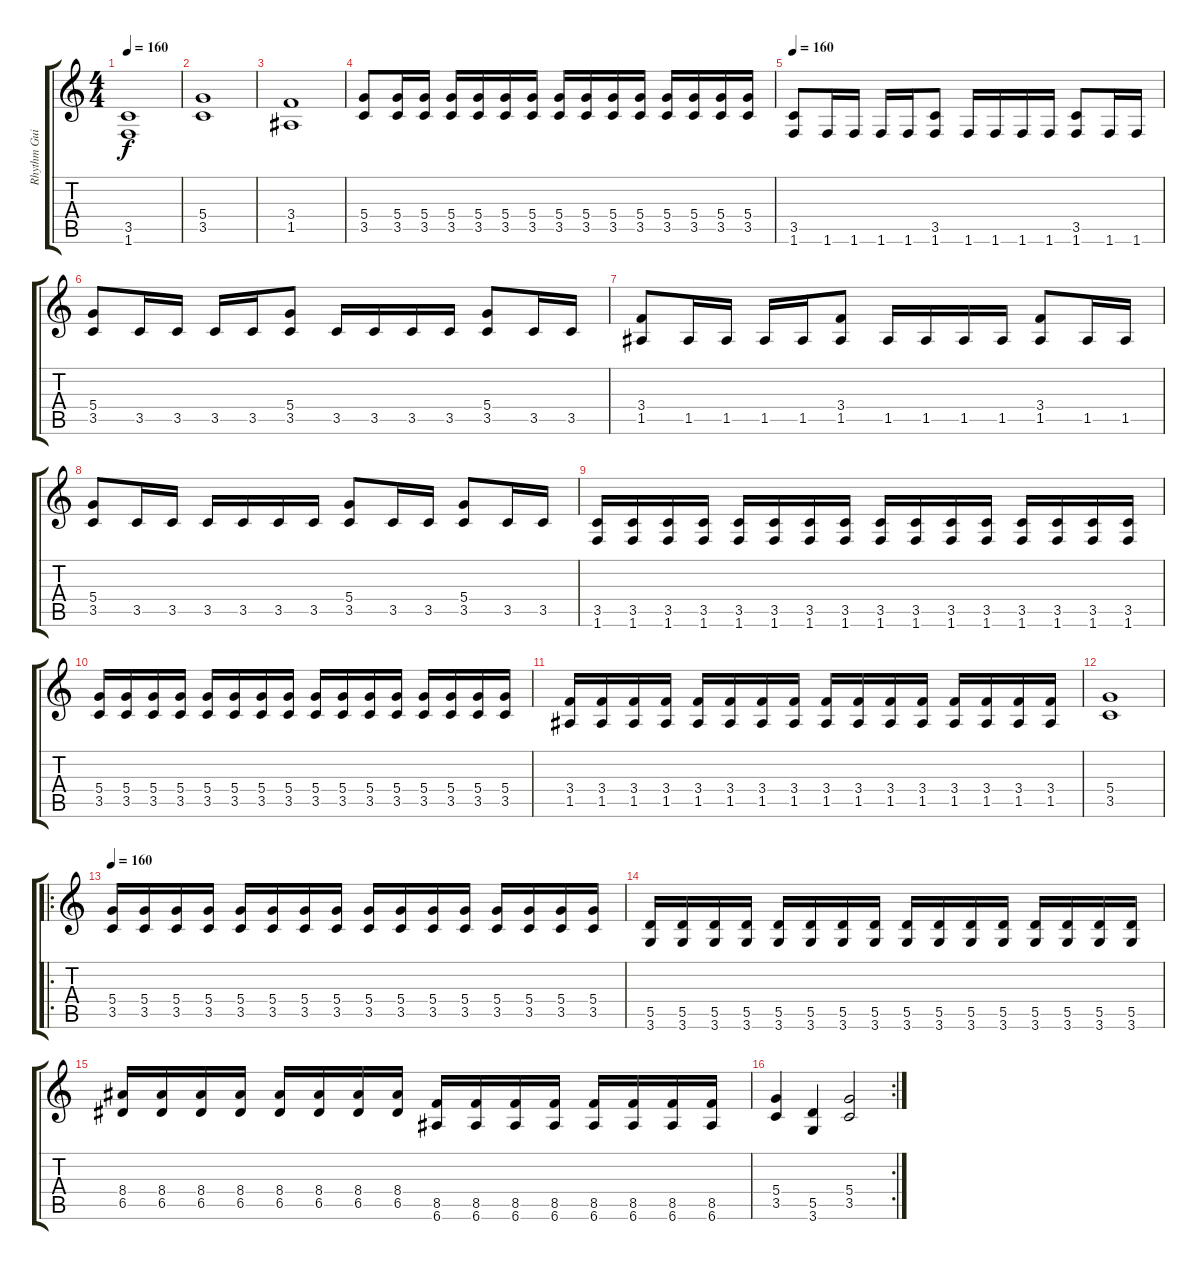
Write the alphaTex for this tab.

\track ("Rhythm Guitar" "Rhythm Gui") {instrument distortionguitar}
\staff {score tabs}
\tuning (E4 B3 G3 D3 A2 E2) {hide}
\ts (4 4)
\tempo 160
\clef g2
\ks c
(3.5 1.6).1{dy f} |
(5.4 3.5).1 |
(3.4 1.5).1 |
(5.4 3.5).8 (5.4 3.5).16 (5.4 3.5).16 (5.4 3.5).16 (5.4 3.5).16 (5.4 3.5).16 (5.4 3.5).16 (5.4 3.5).16 (5.4 3.5).16 (5.4 3.5).16 (5.4 3.5).16 (5.4 3.5).16 (5.4 3.5).16 (5.4 3.5).16 (5.4 3.5).16 |
\tempo 160
(3.5 1.6).8 1.6.16 1.6.16 1.6.16 1.6.16 (3.5 1.6).8 1.6.16 1.6.16 1.6.16 1.6.16 (3.5 1.6).8 1.6.16 1.6.16 |
(5.4 3.5).8 3.5.16 3.5.16 3.5.16 3.5.16 (5.4 3.5).8 3.5.16 3.5.16 3.5.16 3.5.16 (5.4 3.5).8 3.5.16 3.5.16 |
(3.4 1.5).8 1.5.16 1.5.16 1.5.16 1.5.16 (3.4 1.5).8 1.5.16 1.5.16 1.5.16 1.5.16 (3.4 1.5).8 1.5.16 1.5.16 |
(5.4 3.5).8 3.5.16 3.5.16 3.5.16 3.5.16 3.5.16 3.5.16 (5.4 3.5).8 3.5.16 3.5.16 (5.4 3.5).8 3.5.16 3.5.16 |
(3.5 1.6).16 (3.5 1.6).16 (3.5 1.6).16 (3.5 1.6).16 (3.5 1.6).16 (3.5 1.6).16 (3.5 1.6).16 (3.5 1.6).16 (3.5 1.6).16 (3.5 1.6).16 (3.5 1.6).16 (3.5 1.6).16 (3.5 1.6).16 (3.5 1.6).16 (3.5 1.6).16 (3.5 1.6).16 |
(5.4 3.5).16 (5.4 3.5).16 (5.4 3.5).16 (5.4 3.5).16 (5.4 3.5).16 (5.4 3.5).16 (5.4 3.5).16 (5.4 3.5).16 (5.4 3.5).16 (5.4 3.5).16 (5.4 3.5).16 (5.4 3.5).16 (5.4 3.5).16 (5.4 3.5).16 (5.4 3.5).16 (5.4 3.5).16 |
(3.4 1.5).16 (3.4 1.5).16 (3.4 1.5).16 (3.4 1.5).16 (3.4 1.5).16 (3.4 1.5).16 (3.4 1.5).16 (3.4 1.5).16 (3.4 1.5).16 (3.4 1.5).16 (3.4 1.5).16 (3.4 1.5).16 (3.4 1.5).16 (3.4 1.5).16 (3.4 1.5).16 (3.4 1.5).16 |
(5.4 3.5).1 |
\ro
\tempo 160
(5.4 3.5).16 (5.4 3.5).16 (5.4 3.5).16 (5.4 3.5).16 (5.4 3.5).16 (5.4 3.5).16 (5.4 3.5).16 (5.4 3.5).16 (5.4 3.5).16 (5.4 3.5).16 (5.4 3.5).16 (5.4 3.5).16 (5.4 3.5).16 (5.4 3.5).16 (5.4 3.5).16 (5.4 3.5).16 |
(5.5 3.6).16 (5.5 3.6).16 (5.5 3.6).16 (5.5 3.6).16 (5.5 3.6).16 (5.5 3.6).16 (5.5 3.6).16 (5.5 3.6).16 (5.5 3.6).16 (5.5 3.6).16 (5.5 3.6).16 (5.5 3.6).16 (5.5 3.6).16 (5.5 3.6).16 (5.5 3.6).16 (5.5 3.6).16 |
(8.4 6.5).16 (8.4 6.5).16 (8.4 6.5).16 (8.4 6.5).16 (8.4 6.5).16 (8.4 6.5).16 (8.4 6.5).16 (8.4 6.5).16 (8.5 6.6).16 (8.5 6.6).16 (8.5 6.6).16 (8.5 6.6).16 (8.5 6.6).16 (8.5 6.6).16 (8.5 6.6).16 (8.5 6.6).16 |
\rc 2
(5.4 3.5).4 (5.5 3.6).4 (5.4 3.5).2
